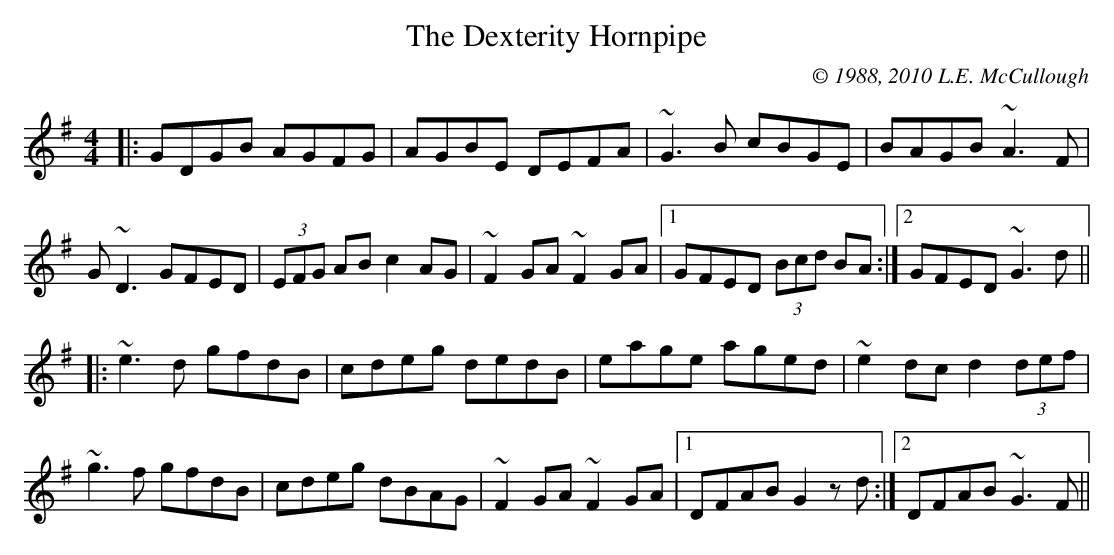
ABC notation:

X:1
T:The Dexterity Hornpipe
C:© 1988, 2010 L.E. McCullough
M:4/4
L:1/8
K:Gmajor
|:GDGB AGFG|AGBE DEFA|~G3B cBGE|BAGB ~A3F|
G~D3 GFED|(3EFG AB c2AG|~F2GA ~F2GA|1GFED (3Bcd BA:|2GFED ~G3d||
|:~e3d gfdB|cdeg dedB|eage aged|~e2dc d2 (3def|
~g3f gfdB|cdeg dBAG|~F2GA ~F2GA|1DFAB G2 zd:|2DFAB ~G3F||
